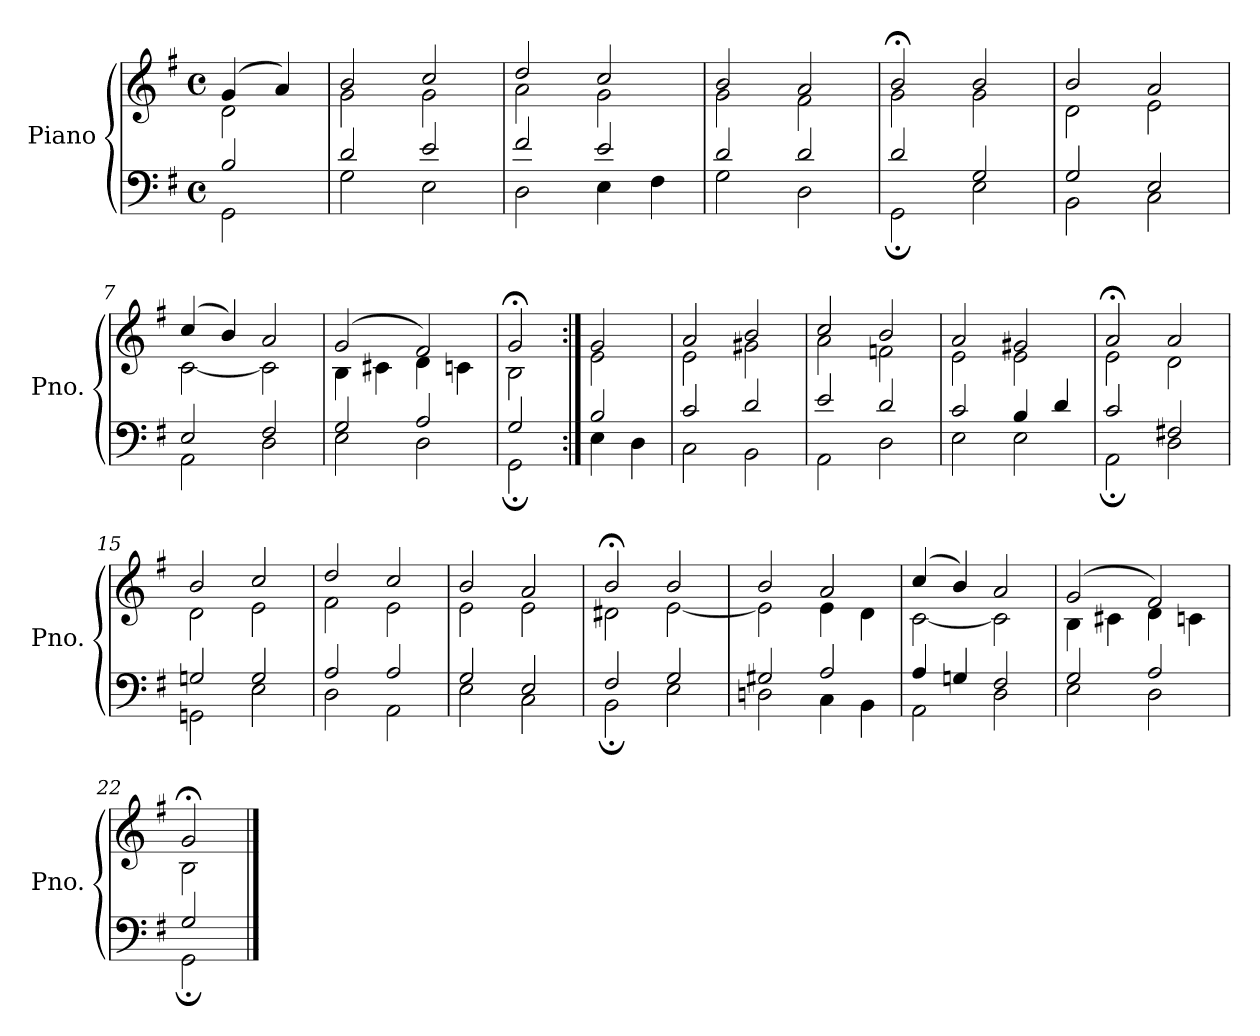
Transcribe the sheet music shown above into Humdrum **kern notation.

**kern	**kern
*part1	*part1
*staff2	*staff1
*I"Piano	*
*I'Pno.	*
*clefF4	*clefG2
*k[f#]	*k[f#]
*M4/4	*M4/4
*met(c)	*met(c)
=1	=1
*^	*^
2B/	2GG\	(4g/	2d\
.	.	4a/)	.
=2	=2	=2	=2
2d/	2G\	2b/	2g\
2e/	2E\	2cc/	2g\
=3	=3	=3	=3
2f#/	2D\	2dd/	2a\
2e/	4E\	2cc/	2g\
.	4F#\	.	.
=4	=4	=4	=4
2d/	2G\	2b/	2g\
2d/	2D\	2a/	2f#\
=5	=5	=5	=5
2d/	2GG;\	2b;</	2g\
2G/	2E\	2b/	2g\
=6	=6	=6	=6
2G/	2BB\	2b/	2d\
2E/	2C\	2a/	2e\
=7	=7	=7	=7
2E/	2AA\	(4cc/	[2c\
.	.	4b/)	.
2F#/	2D\	2a/	2c\]
!!LO:LB:g=z	!!
=8	=8	=8	=8
2G/	2E\	(2g/	4B\
.	.	.	4c#X\
2A/	2D\	2f#/)	4d\
.	.	.	4cn\
=9	=9	=9	=9
2G/	2GG;\	2g;</	2B\
=10:|!	=10:|!	=10:|!	=10:|!
2B/	4E\	2g/	2e\
.	4D\	.	.
=11	=11	=11	=11
2c/	2C\	2a/	2e\
2d/	2BB\	2b/	2g#X\
=12	=12	=12	=12
2e/	2AA\	2cc/	2a\
2d/	2D\	2b/	2fn\
=13	=13	=13	=13
2c/	2E\	2a/	2e\
4B/	2E\	2g#X/	2e\
4d/	.	.	.
=14	=14	=14	=14
2c/	2AA;\	2a;</	2e\
2F#X/	2D\	2a/	2d\
!!LO:LB:g=z	!!
=15	=15	=15	=15
2Gn/	2GGn\	2b/	2d\
2G/	2E\	2cc/	2e\
=16	=16	=16	=16
2A/	2D\	2dd/	2f#\
2A/	2AA\	2cc/	2e\
=17	=17	=17	=17
2G/	2E\	2b/	2e\
2E/	2C\	2a/	2e\
=18	=18	=18	=18
2F#/	2BB;\	2b;</	2d#X\
2G/	2E\	2b/	[2e\
=19	=19	=19	=19
2G#X/	2Dn\	2b/	2e\]
2A/	4C\	2a/	4e\
.	4BB\	.	4d\
=20	=20	=20	=20
4A/	2AA\	(4cc/	[2c\
4Gn/	.	4b/)	.
2F#/	2D\	2a/	2c\]
=21	=21	=21	=21
2G/	2E\	(2g/	4B\
.	.	.	4c#X\
2A/	2D\	2f#/)	4d\
.	.	.	4cn\
=22	=22	=22	=22
2G/	2GG;\	2g;</	2B\
*v	*v	*	*
*	*v	*v
==	==
*-	*-
